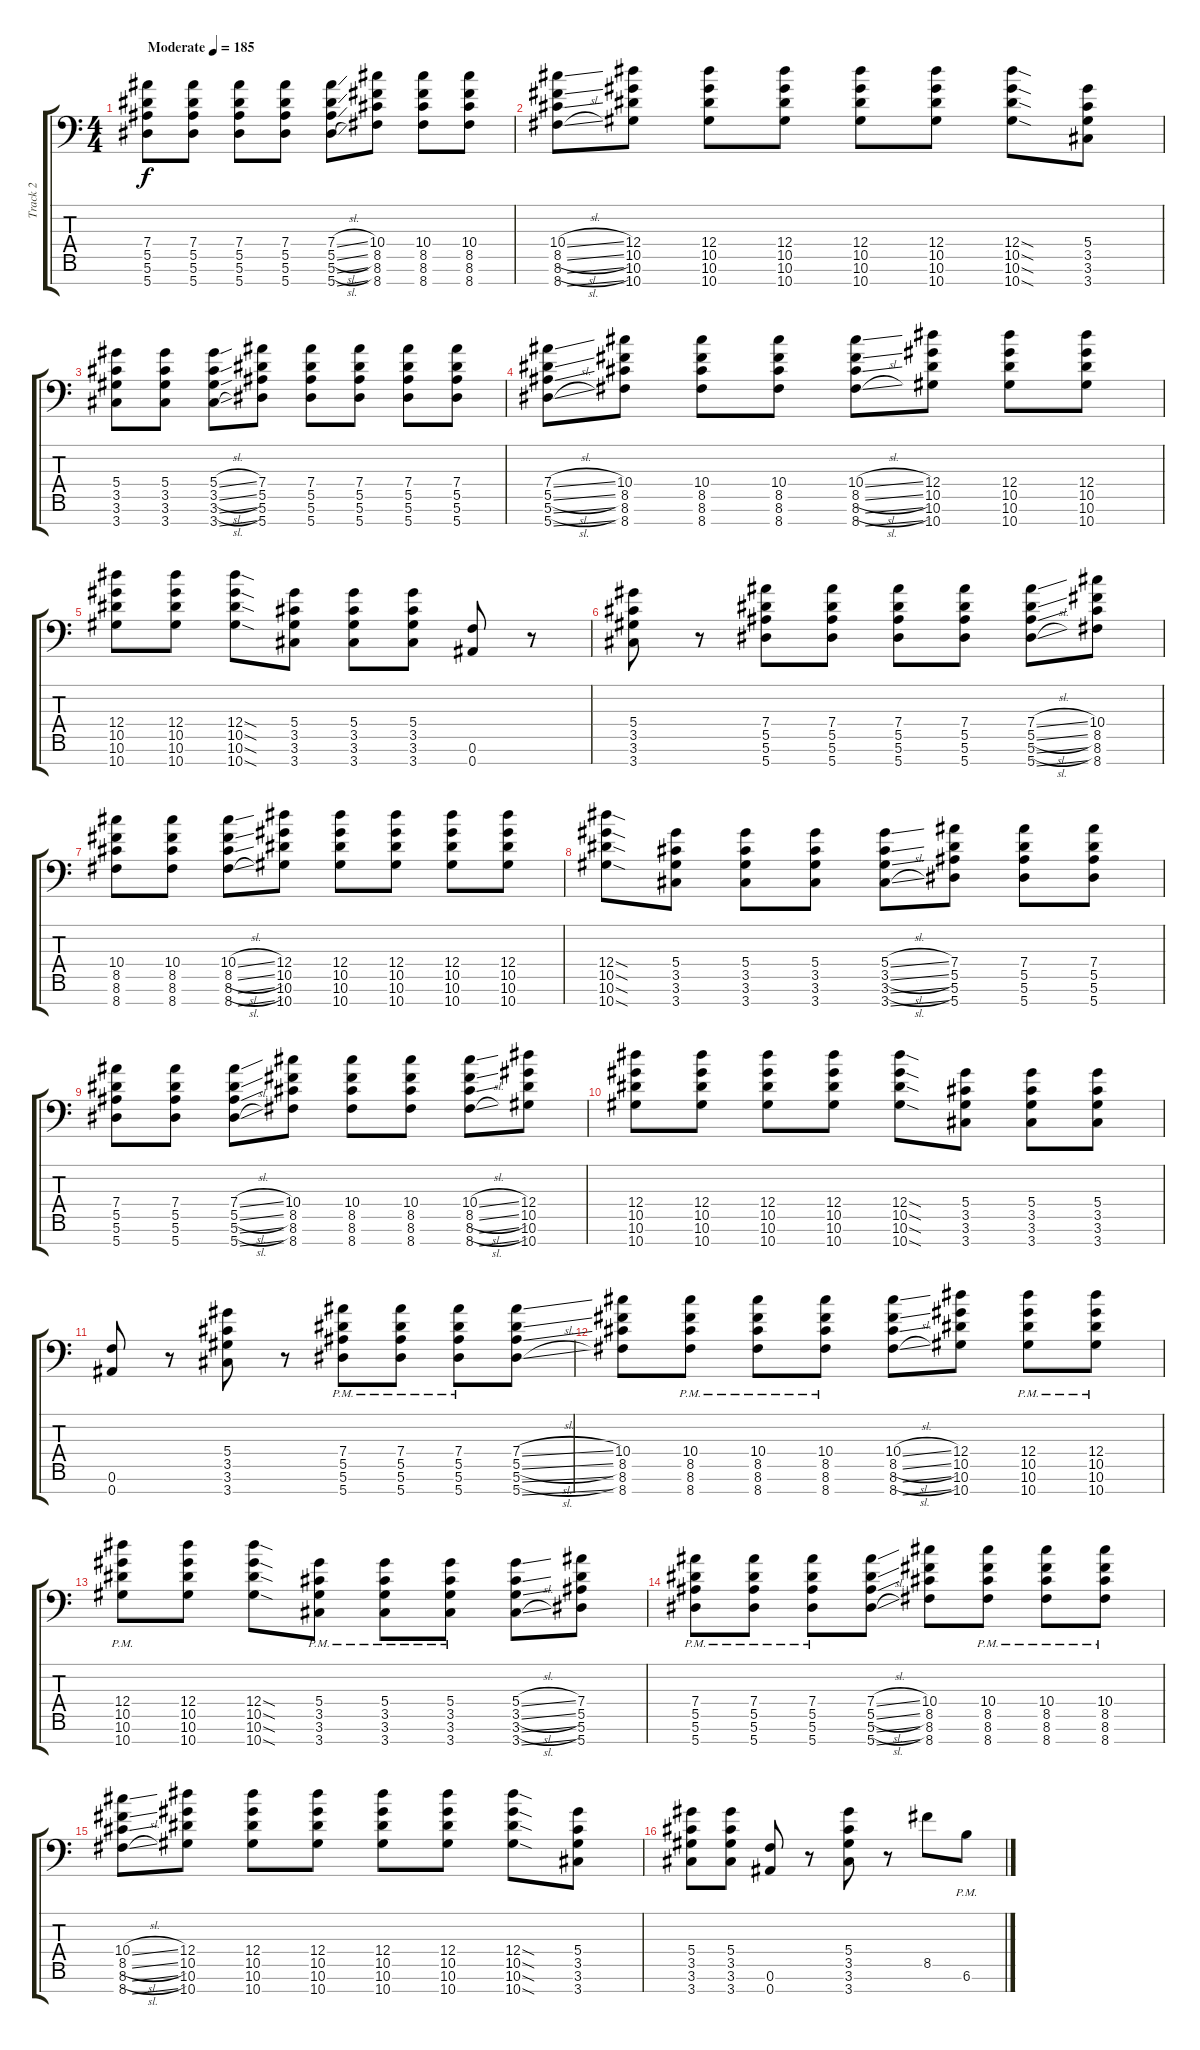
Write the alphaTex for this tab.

\track ("Track 2" "Track 2") {instrument distortionguitar}
\staff {score tabs}
\tuning (F4 C4 Ab3 Eb3 Bb2 F2 Bb1) {hide}
\ts (4 4)
\tempo (185 "Moderate")
\clef f4
\ks c
(7.4 5.5 5.6 5.7).8{dy f instrument distortionguitar} (7.4 5.5 5.6 5.7).8 (7.4 5.5 5.6 5.7).8 (7.4 5.5 5.6 5.7).8 (7.4{sl} 5.5{sl} 5.6{sl} 5.7{sl}).8 (10.4 8.5 8.6 8.7).8 (10.4 8.5 8.6 8.7).8 (10.4 8.5 8.6 8.7).8 |
(10.4{sl} 8.5{sl} 8.6{sl} 8.7{sl}).8 (12.4 10.5 10.6 10.7).8 (12.4 10.5 10.6 10.7).8 (12.4 10.5 10.6 10.7).8 (12.4 10.5 10.6 10.7).8 (12.4 10.5 10.6 10.7).8 (12.4{sod} 10.5{sod} 10.6{sod} 10.7{sod}).8 (5.4 3.5 3.6 3.7).8 |
(5.4 3.5 3.6 3.7).8 (5.4 3.5 3.6 3.7).8 (5.4{sl} 3.5{sl} 3.6{sl} 3.7{sl}).8 (7.4 5.5 5.6 5.7).8 (7.4 5.5 5.6 5.7).8 (7.4 5.5 5.6 5.7).8 (7.4 5.5 5.6 5.7).8 (7.4 5.5 5.6 5.7).8 |
(7.4{sl} 5.5{sl} 5.6{sl} 5.7{sl}).8 (10.4 8.5 8.6 8.7).8 (10.4 8.5 8.6 8.7).8 (10.4 8.5 8.6 8.7).8 (10.4{sl} 8.5{sl} 8.6{sl} 8.7{sl}).8 (12.4 10.5 10.6 10.7).8 (12.4 10.5 10.6 10.7).8 (12.4 10.5 10.6 10.7).8 |
(12.4 10.5 10.6 10.7).8 (12.4 10.5 10.6 10.7).8 (12.4{sod} 10.5{sod} 10.6{sod} 10.7{sod}).8 (5.4 3.5 3.6 3.7).8 (5.4 3.5 3.6 3.7).8 (5.4 3.5 3.6 3.7).8 (0.6 0.7).8 r.8 |
(5.4 3.5 3.6 3.7).8 r.8 (7.4 5.5 5.6 5.7).8 (7.4 5.5 5.6 5.7).8 (7.4 5.5 5.6 5.7).8 (7.4 5.5 5.6 5.7).8 (7.4{sl} 5.5{sl} 5.6{sl} 5.7{sl}).8 (10.4 8.5 8.6 8.7).8 |
(10.4 8.5 8.6 8.7).8 (10.4 8.5 8.6 8.7).8 (10.4{sl} 8.5{sl} 8.6{sl} 8.7{sl}).8 (12.4 10.5 10.6 10.7).8 (12.4 10.5 10.6 10.7).8 (12.4 10.5 10.6 10.7).8 (12.4 10.5 10.6 10.7).8 (12.4 10.5 10.6 10.7).8 |
(12.4{sod} 10.5{sod} 10.6{sod} 10.7{sod}).8 (5.4 3.5 3.6 3.7).8 (5.4 3.5 3.6 3.7).8 (5.4 3.5 3.6 3.7).8 (5.4{sl} 3.5{sl} 3.6{sl} 3.7{sl}).8 (7.4 5.5 5.6 5.7).8 (7.4 5.5 5.6 5.7).8 (7.4 5.5 5.6 5.7).8 |
(7.4 5.5 5.6 5.7).8 (7.4 5.5 5.6 5.7).8 (7.4{sl} 5.5{sl} 5.6{sl} 5.7{sl}).8 (10.4 8.5 8.6 8.7).8 (10.4 8.5 8.6 8.7).8 (10.4 8.5 8.6 8.7).8 (10.4{sl} 8.5{sl} 8.6{sl} 8.7{sl}).8 (12.4 10.5 10.6 10.7).8 |
(12.4 10.5 10.6 10.7).8 (12.4 10.5 10.6 10.7).8 (12.4 10.5 10.6 10.7).8 (12.4 10.5 10.6 10.7).8 (12.4{sod} 10.5{sod} 10.6{sod} 10.7{sod}).8 (5.4 3.5 3.6 3.7).8 (5.4 3.5 3.6 3.7).8 (5.4 3.5 3.6 3.7).8 |
(0.6 0.7).8 r.8 (5.4 3.5 3.6 3.7).8 r.8 (7.4{pm} 5.5{pm} 5.6{pm} 5.7{pm}).8 (7.4{pm} 5.5{pm} 5.6{pm} 5.7{pm}).8 (7.4{pm} 5.5{pm} 5.6{pm} 5.7{pm}).8 (7.4{sl} 5.5{sl} 5.6{sl} 5.7{sl}).8 |
(10.4 8.5 8.6 8.7).8 (10.4{pm} 8.5{pm} 8.6{pm} 8.7{pm}).8 (10.4{pm} 8.5{pm} 8.6{pm} 8.7{pm}).8 (10.4{pm} 8.5{pm} 8.6{pm} 8.7{pm}).8 (10.4{sl} 8.5{sl} 8.6{sl} 8.7{sl}).8 (12.4 10.5 10.6 10.7).8 (12.4{pm} 10.5{pm} 10.6{pm} 10.7{pm}).8 (12.4{pm} 10.5{pm} 10.6{pm} 10.7{pm}).8 |
(12.4{pm} 10.5{pm} 10.6{pm} 10.7{pm}).8 (12.4 10.5 10.6 10.7).8 (12.4{sod} 10.5{sod} 10.6{sod} 10.7{sod}).8 (5.4{pm} 3.5{pm} 3.6{pm} 3.7{pm}).8 (5.4{pm} 3.5{pm} 3.6{pm} 3.7{pm}).8 (5.4{pm} 3.5{pm} 3.6{pm} 3.7{pm}).8 (5.4{sl} 3.5{sl} 3.6{sl} 3.7{sl}).8 (7.4 5.5 5.6 5.7).8 |
(7.4{pm} 5.5{pm} 5.6{pm} 5.7{pm}).8 (7.4{pm} 5.5{pm} 5.6{pm} 5.7{pm}).8 (7.4{pm} 5.5{pm} 5.6{pm} 5.7{pm}).8 (7.4{sl} 5.5{sl} 5.6{sl} 5.7{sl}).8 (10.4 8.5 8.6 8.7).8 (10.4{pm} 8.5{pm} 8.6{pm} 8.7{pm}).8 (10.4{pm} 8.5{pm} 8.6{pm} 8.7{pm}).8 (10.4{pm} 8.5{pm} 8.6{pm} 8.7{pm}).8 |
(10.4{sl} 8.5{sl} 8.6{sl} 8.7{sl}).8 (12.4 10.5 10.6 10.7).8 (12.4 10.5 10.6 10.7).8 (12.4 10.5 10.6 10.7).8 (12.4 10.5 10.6 10.7).8 (12.4 10.5 10.6 10.7).8 (12.4{sod} 10.5{sod} 10.6{sod} 10.7{sod}).8 (5.4 3.5 3.6 3.7).8 |
(5.4 3.5 3.6 3.7).8 (5.4 3.5 3.6 3.7).8 (0.6 0.7).8 r.8 (5.4 3.5 3.6 3.7).8 r.8 8.5.8 6.6{pm}.8
